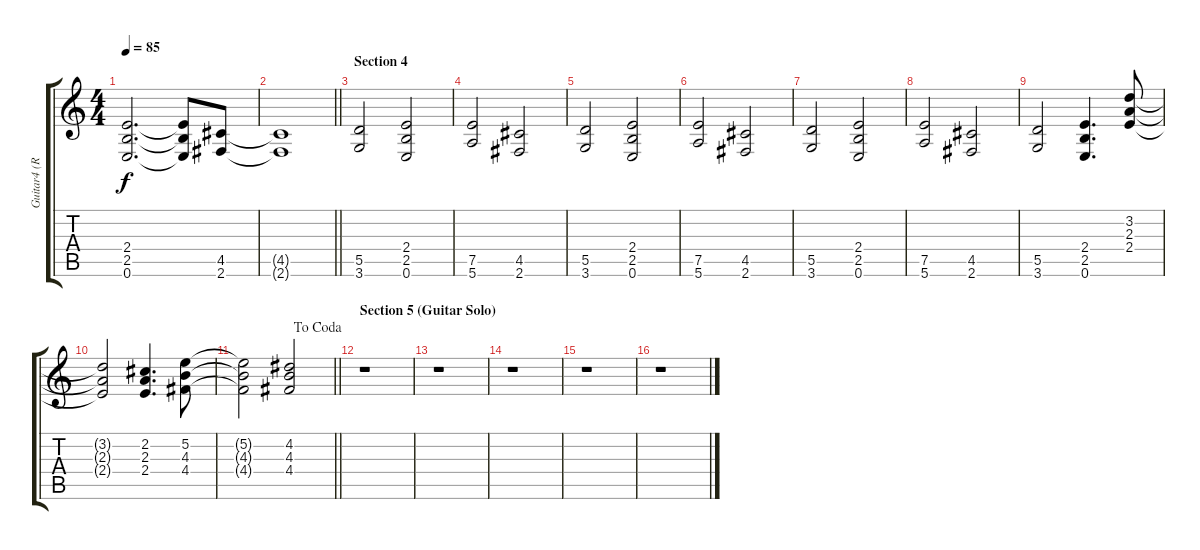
\track ("Guitar4 (Rhythm Guitar)" "Guitar4 (R") {instrument distortionguitar}
\staff {score tabs}
\tuning (E4 B3 G3 D3 A2 E2) {hide}
\ts (4 4)
\tempo 85
\clef g2
\ks c
(2.4 2.5 0.6).2{d dy f} (2.4{t} 2.5{t} 0.6{t}).8 (4.5 2.6).8 |
\barLineRight lightlight
(4.5{t} 2.6{t}).1 |
\section ("" "Section 4")
(5.5 3.6).2 (2.4 2.5 0.6).2 |
(7.5 5.6).2 (4.5 2.6).2 |
(5.5 3.6).2 (2.4 2.5 0.6).2 |
(7.5 5.6).2 (4.5 2.6).2 |
(5.5 3.6).2 (2.4 2.5 0.6).2 |
(7.5 5.6).2 (4.5 2.6).2 |
(5.5 3.6).2 (2.4 2.5 0.6).4{d} (3.2 2.3 2.4).8 |
(3.2{t} 2.3{t} 2.4{t}).2 (2.2 2.3 2.4).4{d} (5.2 4.3 4.4).8 |
\jump dacoda
\barLineRight lightlight
(5.2{t} 4.3{t} 4.4{t}).2 (4.2 4.3 4.4).2 |
\section ("" "Section 5 (Guitar Solo)")
r.1 |
r.1 |
r.1 |
r.1 |
r.1
